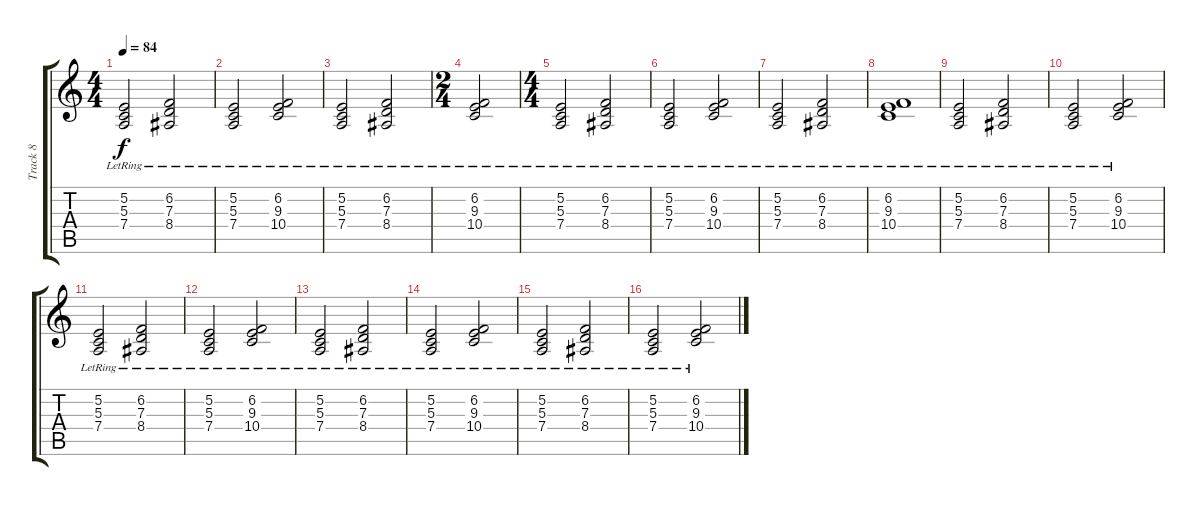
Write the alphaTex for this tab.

\track ("Track 8" "Track 8") {instrument pad2warm}
\staff {score tabs}
\tuning (E4 B3 G3 D3 A2 E2) {hide}
\ts (4 4)
\tempo 84
\clef g2
\ks c
(5.2{lr} 5.3{lr} 7.4{lr}).2{dy f} (6.2{lr} 7.3{lr} 8.4{lr}).2 |
(5.2{lr} 5.3{lr} 7.4{lr}).2 (6.2{lr} 9.3{lr} 10.4{lr}).2 |
(5.2{lr} 5.3{lr} 7.4{lr}).2 (6.2{lr} 7.3{lr} 8.4{lr}).2 |
\ts (2 4)
(6.2{lr} 9.3{lr} 10.4{lr}).2 |
\ts (4 4)
(5.2{lr} 5.3{lr} 7.4{lr}).2 (6.2{lr} 7.3{lr} 8.4{lr}).2 |
(5.2{lr} 5.3{lr} 7.4{lr}).2 (6.2{lr} 9.3{lr} 10.4{lr}).2 |
(5.2{lr} 5.3{lr} 7.4{lr}).2 (6.2{lr} 7.3{lr} 8.4{lr}).2 |
(6.2{lr} 9.3{lr} 10.4{lr}).1 |
(5.2{lr} 5.3{lr} 7.4{lr}).2 (6.2{lr} 7.3{lr} 8.4{lr}).2 |
(5.2{lr} 5.3{lr} 7.4{lr}).2 (6.2{lr} 9.3{lr} 10.4{lr}).2 |
(5.2{lr} 5.3{lr} 7.4{lr}).2 (6.2{lr} 7.3{lr} 8.4{lr}).2 |
(5.2{lr} 5.3{lr} 7.4{lr}).2 (6.2{lr} 9.3{lr} 10.4{lr}).2 |
(5.2{lr} 5.3{lr} 7.4{lr}).2 (6.2{lr} 7.3{lr} 8.4{lr}).2 |
(5.2{lr} 5.3{lr} 7.4{lr}).2 (6.2{lr} 9.3{lr} 10.4{lr}).2 |
(5.2{lr} 5.3{lr} 7.4{lr}).2 (6.2{lr} 7.3{lr} 8.4{lr}).2 |
(5.2{lr} 5.3{lr} 7.4{lr}).2 (6.2{lr} 9.3{lr} 10.4{lr}).2
